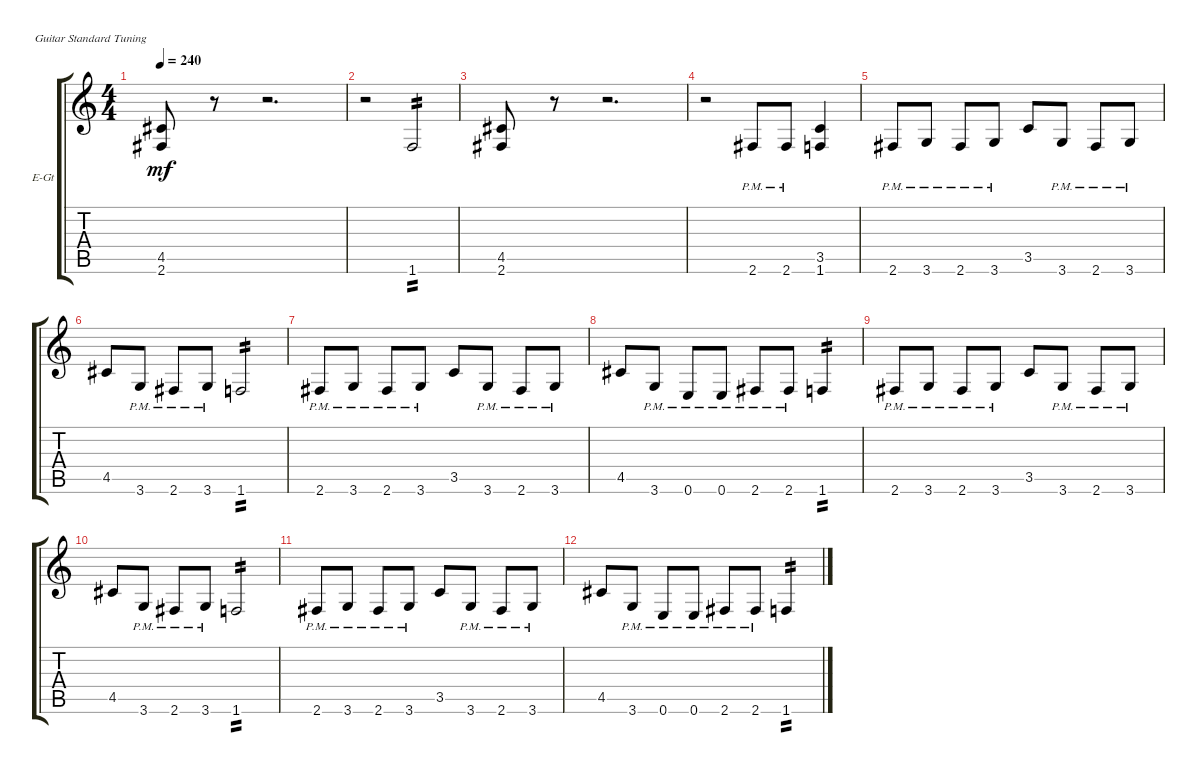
\defaultSystemsLayout 4
\bracketExtendMode groupsimilarinstruments
\firstSystemTrackNameOrientation horizontal
\otherSystemsTrackNameOrientation horizontal
\track ("Electric Guitar" "E-Gt") {instrument electricguitarclean}
\staff {score tabs}
\tuning (E4 B3 G3 D3 A2 E2)
\ts (4 4)
\tempo 240
\clef g2
\ks c
(2.6 4.5).8{dy mf} r.8 r.2{d} |
r.2 1.6.2{tp 2} |
(2.6 4.5).8 r.8 r.2{d} |
r.2 2.6{pm}.8 2.6{pm}.8 (1.6 3.5).4 |
2.6{pm}.8 3.6{pm}.8 2.6{pm}.8 3.6{pm}.8 3.5.8 3.6{pm}.8 2.6{pm}.8 3.6{pm}.8 |
4.5.8 3.6{pm}.8 2.6{pm}.8 3.6{pm}.8 1.6.2{tp 2} |
2.6{pm}.8 3.6{pm}.8 2.6{pm}.8 3.6{pm}.8 3.5.8 3.6{pm}.8 2.6{pm}.8 3.6{pm}.8 |
4.5.8 3.6{pm}.8 0.6{pm}.8 0.6{pm}.8 2.6{pm}.8 2.6{pm}.8 1.6.4{tp 2} |
2.6{pm}.8 3.6{pm}.8 2.6{pm}.8 3.6{pm}.8 3.5.8 3.6{pm}.8 2.6{pm}.8 3.6{pm}.8 |
4.5.8 3.6{pm}.8 2.6{pm}.8 3.6{pm}.8 1.6.2{tp 2} |
2.6{pm}.8 3.6{pm}.8 2.6{pm}.8 3.6{pm}.8 3.5.8 3.6{pm}.8 2.6{pm}.8 3.6{pm}.8 |
4.5.8 3.6{pm}.8 0.6{pm}.8 0.6{pm}.8 2.6{pm}.8 2.6{pm}.8 1.6.4{tp 2}
